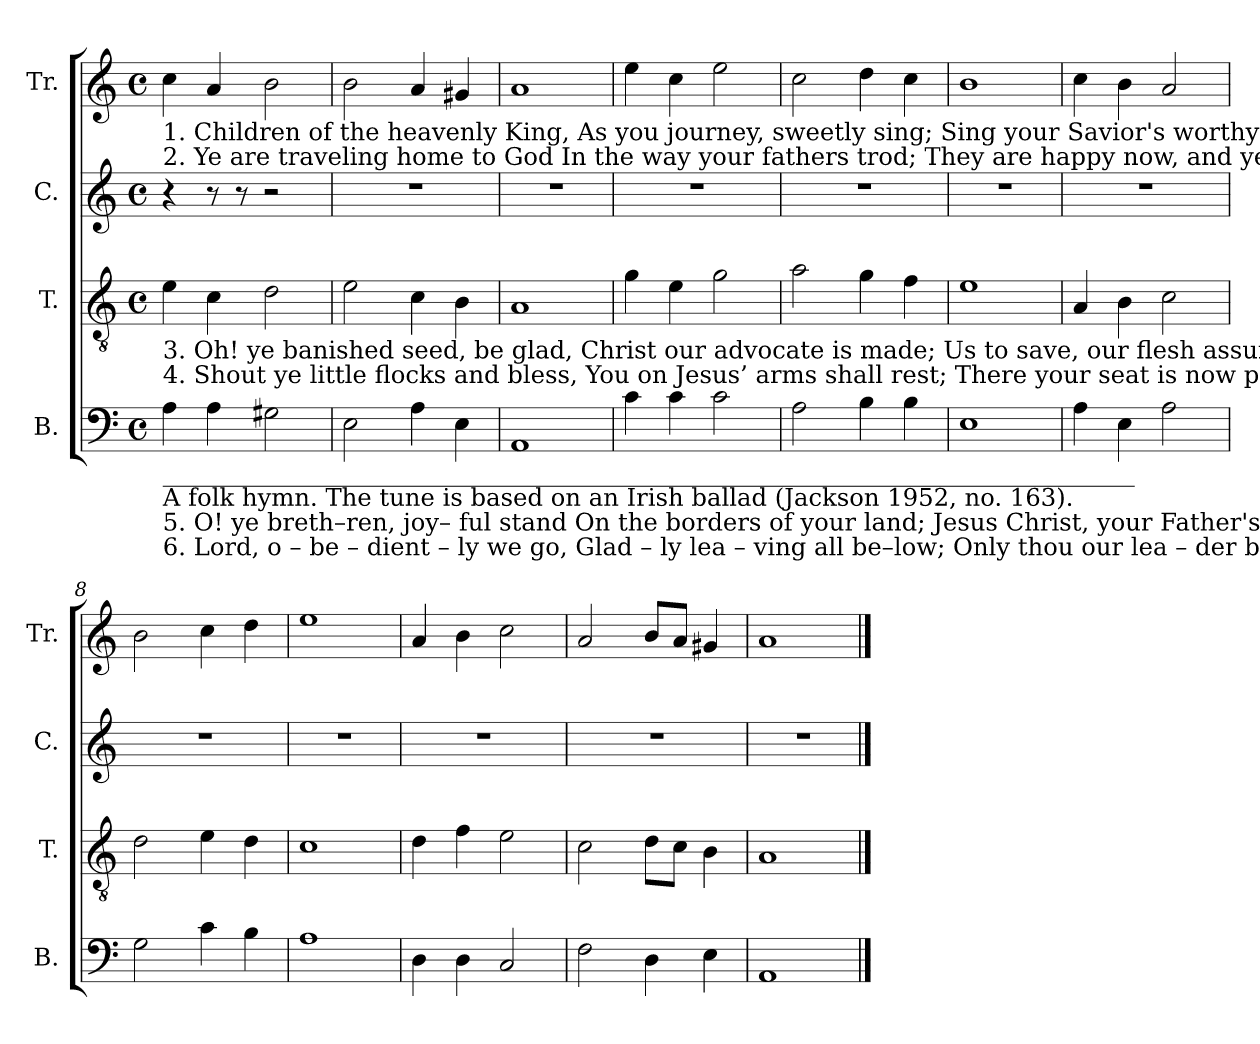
**kern	**kern	**kern	**kern
*part4	*part3	*part2	*part1
*staff4	*staff3	*staff2	*staff1
*I"B.	*I"T.	*I"C.	*I"Tr.
*I'B.	*I'T.	*I'C.	*I'Tr.
*clefF4	*clefGv2	*clefG2	*clefG2
*k[]	*k[]	*k[]	*k[]
*M4/4	*M4/4	*M4/4	*M4/4
*met(c)	*met(c)	*met(c)	*met(c)
*MM100	*MM100	*MM100	*MM100
=1	=1	=1	=1
!	!	!	!LO:TX:b:t=1. Children of   the  heavenly  King,  As  you journey,  sweetly  sing;   Sing your Savior's worthy praise,  Glorious in his works and ways.
!	!	!	!LO:TX:b:t=2.  Ye  are  traveling  home  to   God     In  the  way your fathers  trod;    They  are  happy  now,  and  ye      Soon  their happiness shall see.
!	!LO:TX:b:t=3. Oh!  ye   banished  seed,  be  glad,  Christ  our  advocate  is    made;   Us  to save, our  flesh assumes,  Brother  to  our  souls  be – comes.	!	!
!	!LO:TX:b:t=4. Shout  ye  little  flocks  and  bless,  You on Jesus’ arms  shall   rest;   There your seat is now prepared,  There’s your kingdom and reward.	!	!
!LO:TX:b:t=________________________________________________________________________________	!	!	!
!LO:TX:b:t=A folk hymn. The tune is based on an Irish ballad (Jackson 1952, no. 163).	!	!	!
!LO:TX:b:t=5. O!  ye  breth–ren,  joy– ful  stand   On  the  borders  of  your  land;  Jesus Christ, your Father's Son,  Bids  you  undismayed  go   on.	!	!	!
!LO:TX:b:t=6. Lord,  o – be – dient – ly  we  go,   Glad – ly  lea – ving  all  be–low;  Only  thou  our  lea – der   be,    And  we  still  will  fol–low  thee.	!	!	!
4A\	4e\	4r	4cc\
4A\	4c\	8r	4a/
.	.	8r	.
2G#X\	2d\	2r	2b\
=2	=2	=2	=2
2E\	2e\	1r	2b\
4A\	4c\	.	4a/
4E\	4B\	.	4g#X/
=3	=3	=3	=3
1AA	1A	1r	1a
=4	=4	=4	=4
4c\	4g\	1r	4ee\
4c\	4e\	.	4cc\
2c\	2g\	.	2ee\
=5	=5	=5	=5
2A\	2a\	1r	2cc\
4B\	4g\	.	4dd\
4B\	4f\	.	4cc\
=6	=6	=6	=6
1E	1e	1r	1b
=7	=7	=7	=7
4A\	4A/	1r	4cc\
4E\	4B\	.	4b\
2A\	2c\	.	2a/
=8	=8	=8	=8
2G\	2d\	1r	2b\
4c\	4e\	.	4cc\
4B\	4d\	.	4dd\
=9	=9	=9	=9
1A	1c	1r	1ee
=10	=10	=10	=10
4D\	4d\	1r	4a/
4D\	4f\	.	4b\
2C/	2e\	.	2cc\
=11	=11	=11	=11
2F\	2c\	1r	2a/
4D\	8d\L	.	8b/L
.	8c\J	.	8a/J
4E\	4B\	.	4g#X/
=12	=12	=12	=12
1AA	1A	1r	1a
==	==	==	==
*-	*-	*-	*-
